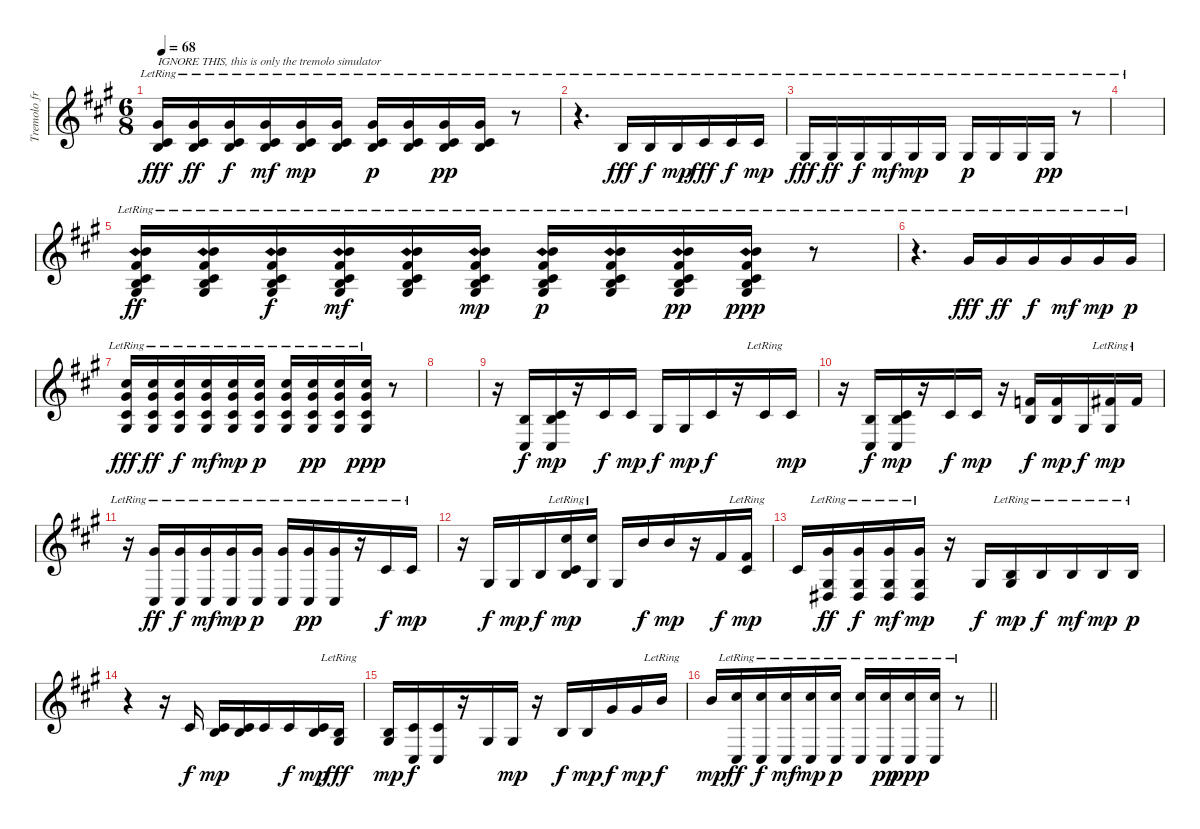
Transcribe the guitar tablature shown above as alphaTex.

\track ("Tremolo from 17 to 33" "Tremolo fr") {instrument stringensemble2}
\staff {score}
\tuning (E4 B3 G3 D3 A2 E2 B1) {hide}
\ts (6 8)
\tempo 68
\clef g2
\ks a
(4.1{lr} 2.2{lr} 4.3{lr}).16{bd 480 txt "IGNORE THIS, this is only the tremolo simulator" dy fff volume 11 instrument electricguitarmuted} (4.1{lr} 2.2{lr} 4.3{lr}).16{bd 240 dy ff} (4.1{lr} 2.2{lr} 4.3{lr}).16{bd 240 dy f} (4.1{lr} 2.2{lr} 4.3{lr}).16{bd 240 dy mf} (4.1{lr} 2.2{lr} 4.3{lr}).16{bd 240 dy mp} (4.1{lr} 2.2{lr} 4.3{lr}).16{bd 240} (4.1{lr} 2.2{lr} 4.3{lr}).16{bd 240 dy p} (4.1{lr} 2.2{lr} 4.3{lr}).16{bd 240} (4.1{lr} 2.2{lr} 4.3{lr}).16{bd 240 dy pp} (4.1{lr} 2.2{lr} 4.3{lr}).16{bd 240} r.8 |
r.4{d} 4.3{lr}.16{dy fff} 4.3{lr}.16{dy f} 4.3{lr}.16{dy mp} 2.2{lr}.16{dy fff} 2.2{lr}.16{dy f} 2.2{lr}.16{dy mp} |
1.3{lr}.16{dy fff} 1.3{lr}.16{dy ff} 1.3{lr}.16{dy f} 1.3{lr}.16{dy mf} 1.3{lr}.16{dy mp} 1.3{lr}.16 1.3{lr}.16{dy p} 1.3{lr}.16 1.3{lr}.16 1.3{lr}.16{dy pp} r.8 |
|
(0.2{ph 12 lr} 16.3{lr} 16.4{lr} 16.5{lr} 16.6{lr}).16{bd 480 dy ff} (0.2{ph 12 lr} 16.3{lr} 16.4{lr} 16.5{lr} 16.6{lr}).16{bd 480} (0.2{ph 12 lr} 16.3{lr} 16.4{lr} 16.5{lr} 16.6{lr}).16{bd 480 dy f} (0.2{ph 12 lr} 16.3{lr} 16.4{lr} 16.5{lr} 16.6{lr}).16{bd 480 dy mf} (0.2{ph 12 lr} 16.3{lr} 16.4{lr} 16.5{lr} 16.6{lr}).16{bd 480} (0.2{ph 12 lr} 16.3{lr} 16.4{lr} 16.5{lr} 16.6{lr}).16{bd 480 dy mp} (0.2{ph 12 lr} 16.3{lr} 16.4{lr} 16.5{lr} 16.6{lr}).16{bd 480 dy p} (0.2{ph 12 lr} 16.3{lr} 16.4{lr} 16.5{lr} 16.6{lr}).16{bd 480} (0.2{ph 12 lr} 16.3{lr} 16.4{lr} 16.5{lr} 16.6{lr}).16{bd 480 dy pp} (0.2{ph 12 lr} 16.3{lr} 16.4{lr} 16.5{lr} 16.6{lr}).16{bd 480 dy ppp} r.8 |
r.4{d} 9.2{lr}.16{dy fff} 9.2{lr}.16{dy ff} 9.2{lr}.16{dy f} 9.2{lr}.16{dy mf} 9.2{lr}.16{dy mp} 9.2{lr}.16{dy p} |
(9.1{lr} 9.2{lr} 11.4{lr} 11.5{lr}).16{bd 240 dy fff} (9.1{lr} 9.2{lr} 11.4{lr} 11.5{lr}).16{bd 240 dy ff} (9.1{lr} 9.2{lr} 11.4{lr} 11.5{lr}).16{bd 240 dy f} (9.1{lr} 9.2{lr} 11.4{lr} 11.5{lr}).16{bd 240 dy mf} (9.1{lr} 9.2{lr} 11.4{lr} 11.5{lr}).16{bd 240 dy mp} (9.1{lr} 9.2{lr} 11.4{lr} 11.5{lr}).16{bd 240 dy p} (9.1{lr} 9.2{lr} 11.4{lr} 11.5{lr}).16{bd 240} (9.1{lr} 9.2{lr} 11.4{lr} 11.5{lr}).16{bd 240 dy pp} (9.1{lr} 9.2{lr} 11.4{lr} 11.5{lr}).16{bd 240} (9.1{lr} 9.2{lr} 11.4{lr} 11.5{lr}).16{bd 240 dy ppp} r.8 |
|
r.16 (4.3 4.5).16{dy f} (2.2 4.3 4.5).16{dy mp} r.16 2.2.16{dy f} 2.2.16{dy mp} 1.3.16{dy f} 1.3.16{dy mp} 2.2.16{dy f} r.16 2.2{lr}.16 2.2.16{dy mp} |
r.16 (4.3 4.5).16{dy f} (2.2 4.3 4.5).16{dy mp} r.16 2.2.16{dy f} 2.2.16{dy mp} r.16 (1.1 0.2).16{dy f} (1.1 0.2).16{dy mp} 1.3.16{dy f} (2.1{lr} 1.3).16{dy mp} 2.1{lr}.16 |
r.16 (4.1{lr} 4.5{lr}).16{dy ff} (4.1{lr} 4.5{lr}).16{dy f} (4.1{lr} 4.5{lr}).16{dy mf} (4.1{lr} 4.5{lr}).16{dy mp} (4.1{lr} 4.5{lr}).16{dy p} (4.1{lr} 4.5{lr}).16 (4.1{lr} 4.5{lr}).16{dy pp} (4.1{lr} 4.5{lr}).16 r.16 2.2{lr}.16{dy f} 2.2{lr}.16{dy mp} |
r.16 1.3.16{dy f} 1.3.16{dy mp} 0.2.16{dy f} (9.1 0.2 6.3{lr}).16{dy mp} (9.1 6.4{lr}).16 1.3.16 7.1.16{dy f} 7.1.16{dy mp} r.16 2.1.16{dy f} (2.1 6.3{lr}).16{dy mp} |
2.2.16 (4.1{lr} 1.3{lr} 1.4{lr}).16{dy ff} (4.1{lr} 1.3{lr} 1.4{lr}).16{dy f} (4.1{lr} 1.3{lr} 1.4{lr}).16{dy mf} (4.1{lr} 1.3{lr} 1.4{lr}).16{dy mp} r.16 6.4.16{dy f} (0.2{lr} 1.3).16{dy mp} 0.2{lr}.16{dy f} 0.2{lr}.16{dy mf} 0.2{lr}.16{dy mp} 0.2{lr}.16{dy p} |
r.4 r.16 6.3.16{dy f} (2.2 4.3).16{dy mp} (2.2 4.3).16 2.2.16 6.3.16{dy f} (2.2 4.3).16{dy mp} (0.2 1.3{lr}).16{dy fff} |
(0.2 1.3).16{dy mp} (2.2 4.5).16{dy f} (2.2 4.5).16 r.16 1.3.16 1.3.16{dy mp} r.16 0.2.16{dy f} 0.2.16{dy mp} 4.1.16{dy f} 9.2.16{dy mp} 7.1{lr}.16{dy f} |
\barLineRight lightlight
12.2.16{dy mp} (9.1{lr} 9.6{lr}).16{dy ff} (9.1{lr} 9.6{lr}).16{dy f} (9.1{lr} 9.6{lr}).16{dy mf} (9.1{lr} 9.6{lr}).16{dy mp} (9.1{lr} 9.6{lr}).16{dy p} (9.1{lr} 9.6{lr}).16 (9.1{lr} 9.6{lr}).16{dy pp} (9.1{lr} 9.6{lr}).16{dy ppp} (9.1{lr} 9.6{lr}).16 r.8
